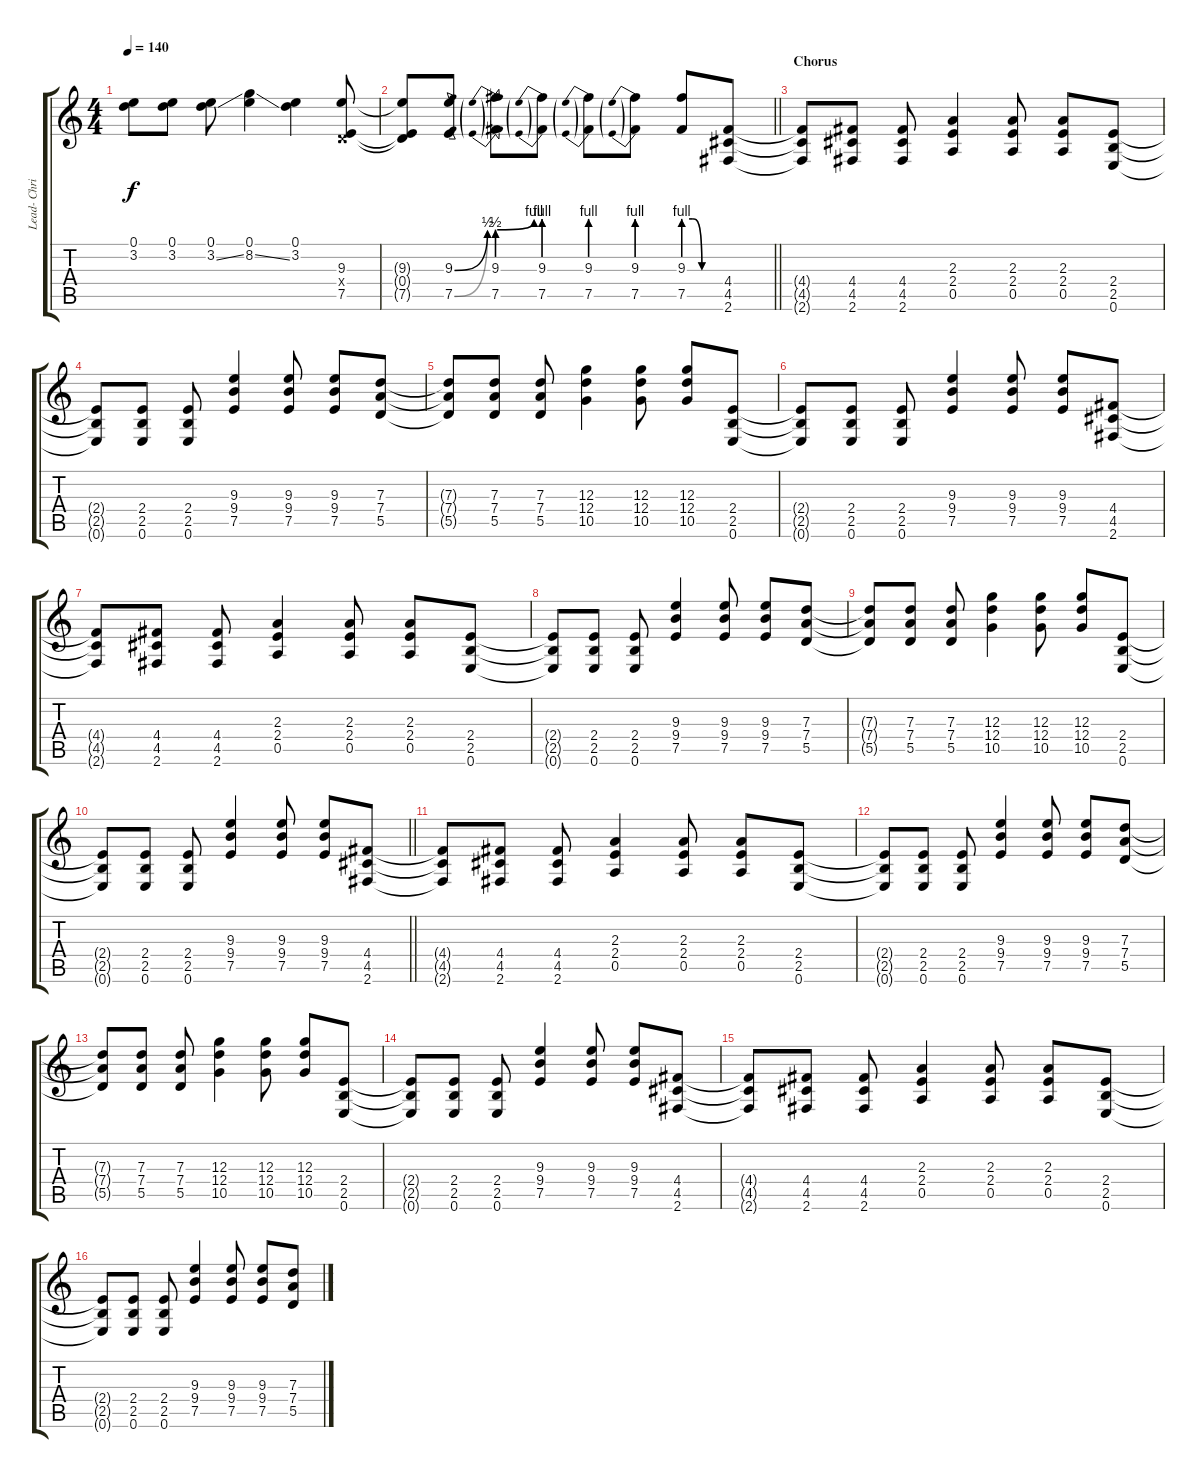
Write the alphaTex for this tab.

\track ("Lead- Chris Shifflet" "Lead- Chri") {instrument distortionguitar}
\staff {score tabs}
\tuning (E4 B3 G3 D3 A2 E2) {hide}
\ts (4 4)
\tempo 140
\clef g2
\ks c
(0.1{t} 3.2{t}).8{dy f} (0.1 3.2).8 (0.1 3.2{ss}).8 (0.1 8.2{ss}).4 (0.1 3.2).4 (9.3 0.4{x} 7.5).8 |
\barLineRight lightlight
(9.3{t} 0.4{t} 7.5{t}).8 (9.3{be (bend 0 0 60 2)} 7.5{be (bend 0 0 60 2)}).8 (9.3{be (prebendbend 0 2 60 4)} 7.5{be (prebendbend 0 2 60 4)}).8 (9.3{be (prebend 0 4 60 4)} 7.5{be (prebend 0 4 60 4)}).8 (9.3{be (prebend 0 4 60 4)} 7.5{be (prebend 0 4 60 4)}).8 (9.3{be (prebend 0 4 60 4)} 7.5{be (prebend 0 4 60 4)}).8 (9.3{be (custom 0 4 15 4 30 0 60 0)} 7.5{be (custom 0 4 15 4 30 0 60 0)}).8 (4.4 4.5 2.6).8 |
\section ("" "Chorus")
(4.4{t} 4.5{t} 2.6{t}).8 (4.4 4.5 2.6).8 (4.4 4.5 2.6).8 (2.3 2.4 0.5).4 (2.3 2.4 0.5).8 (2.3 2.4 0.5).8 (2.4 2.5 0.6).8 |
(2.4{t} 2.5{t} 0.6{t}).8 (2.4 2.5 0.6).8 (2.4 2.5 0.6).8 (9.3 9.4 7.5).4 (9.3 9.4 7.5).8 (9.3 9.4 7.5).8 (7.3 7.4 5.5).8 |
(7.3{t} 7.4{t} 5.5{t}).8 (7.3 7.4 5.5).8 (7.3 7.4 5.5).8 (12.3 12.4 10.5).4 (12.3 12.4 10.5).8 (12.3 12.4 10.5).8 (2.4 2.5 0.6).8 |
(2.4{t} 2.5{t} 0.6{t}).8 (2.4 2.5 0.6).8 (2.4 2.5 0.6).8 (9.3 9.4 7.5).4 (9.3 9.4 7.5).8 (9.3 9.4 7.5).8 (4.4 4.5 2.6).8 |
(4.4{t} 4.5{t} 2.6{t}).8 (4.4 4.5 2.6).8 (4.4 4.5 2.6).8 (2.3 2.4 0.5).4 (2.3 2.4 0.5).8 (2.3 2.4 0.5).8 (2.4 2.5 0.6).8 |
(2.4{t} 2.5{t} 0.6{t}).8 (2.4 2.5 0.6).8 (2.4 2.5 0.6).8 (9.3 9.4 7.5).4 (9.3 9.4 7.5).8 (9.3 9.4 7.5).8 (7.3 7.4 5.5).8 |
(7.3{t} 7.4{t} 5.5{t}).8 (7.3 7.4 5.5).8 (7.3 7.4 5.5).8 (12.3 12.4 10.5).4 (12.3 12.4 10.5).8 (12.3 12.4 10.5).8 (2.4 2.5 0.6).8 |
\barLineRight lightlight
(2.4{t} 2.5{t} 0.6{t}).8 (2.4 2.5 0.6).8 (2.4 2.5 0.6).8 (9.3 9.4 7.5).4 (9.3 9.4 7.5).8 (9.3 9.4 7.5).8 (4.4 4.5 2.6).8 |
(4.4{t} 4.5{t} 2.6{t}).8 (4.4 4.5 2.6).8 (4.4 4.5 2.6).8 (2.3 2.4 0.5).4 (2.3 2.4 0.5).8 (2.3 2.4 0.5).8 (2.4 2.5 0.6).8 |
(2.4{t} 2.5{t} 0.6{t}).8 (2.4 2.5 0.6).8 (2.4 2.5 0.6).8 (9.3 9.4 7.5).4 (9.3 9.4 7.5).8 (9.3 9.4 7.5).8 (7.3 7.4 5.5).8 |
(7.3{t} 7.4{t} 5.5{t}).8 (7.3 7.4 5.5).8 (7.3 7.4 5.5).8 (12.3 12.4 10.5).4 (12.3 12.4 10.5).8 (12.3 12.4 10.5).8 (2.4 2.5 0.6).8 |
(2.4{t} 2.5{t} 0.6{t}).8 (2.4 2.5 0.6).8 (2.4 2.5 0.6).8 (9.3 9.4 7.5).4 (9.3 9.4 7.5).8 (9.3 9.4 7.5).8 (4.4 4.5 2.6).8 |
(4.4{t} 4.5{t} 2.6{t}).8 (4.4 4.5 2.6).8 (4.4 4.5 2.6).8 (2.3 2.4 0.5).4 (2.3 2.4 0.5).8 (2.3 2.4 0.5).8 (2.4 2.5 0.6).8 |
(2.4{t} 2.5{t} 0.6{t}).8 (2.4 2.5 0.6).8 (2.4 2.5 0.6).8 (9.3 9.4 7.5).4 (9.3 9.4 7.5).8 (9.3 9.4 7.5).8 (7.3 7.4 5.5).8
